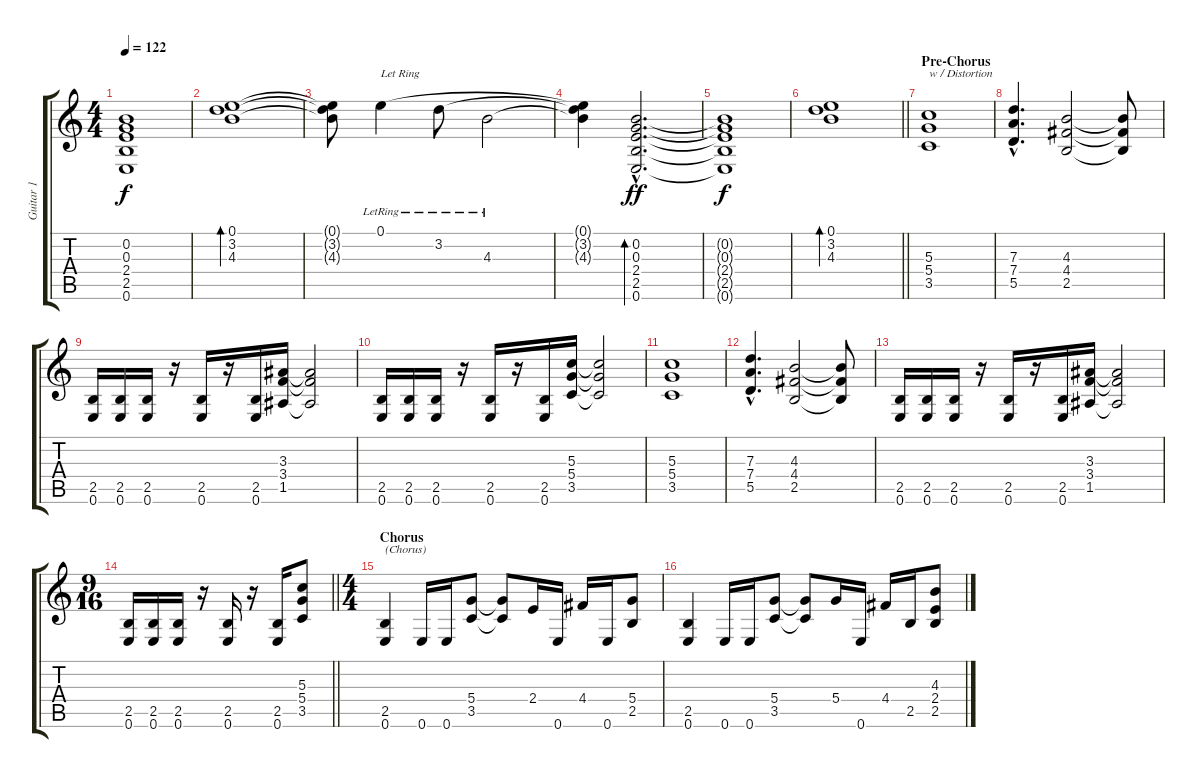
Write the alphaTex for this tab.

\track ("Guitar 1" "Guitar 1") {instrument distortionguitar}
\staff {score tabs}
\tuning (E4 B3 G3 D3 A2 E2) {hide}
\ts (4 4)
\tempo 122
\clef g2
\ks c
(0.2{t} 0.3{t} 2.4{t} 2.5{t} 0.6{t}).1{dy f} |
(0.1 3.2 4.3).1{bd 240} |
(0.1{t} 3.2{t} 4.3{t}).8 0.1{lr}.4{txt "Let Ring"} 3.2{lr}.8 4.3{lr}.2 |
(0.1{t} 3.2{t} 4.3{t}).4 (0.2{hac} 0.3{hac} 2.4{hac} 2.5{hac} 0.6{hac}).2{d bd 240 dy ff} |
(0.2{t} 0.3{t} 2.4{t} 2.5{t} 0.6{t}).1{dy f} |
\barLineRight lightlight
(0.1 3.2 4.3).1{bd 120} |
\section ("" "Pre-Chorus")
(5.3 5.4 3.5).1{txt "w / Distortion" instrument distortionguitar} |
(7.3{hac} 7.4{hac} 5.5{hac}).4{d} (4.3 4.4 2.5).2 (4.3{t} 4.4{t} 2.5{t}).8 |
(2.5 0.6).16 (2.5 0.6).16 (2.5 0.6).16 r.16 (2.5 0.6).16 r.16 (2.5 0.6).16 (3.3 3.4 1.5).16 (3.3{t} 3.4{t} 1.5{t}).2 |
(2.5 0.6).16 (2.5 0.6).16 (2.5 0.6).16 r.16 (2.5 0.6).16 r.16 (2.5 0.6).16 (5.3 5.4 3.5).16 (5.3{t} 5.4{t} 3.5{t}).2 |
(5.3 5.4 3.5).1 |
(7.3{hac} 7.4{hac} 5.5{hac}).4{d} (4.3 4.4 2.5).2 (4.3{t} 4.4{t} 2.5{t}).8 |
(2.5 0.6).16 (2.5 0.6).16 (2.5 0.6).16 r.16 (2.5 0.6).16 r.16 (2.5 0.6).16 (3.3 3.4 1.5).16 (3.3{t} 3.4{t} 1.5{t}).2 |
\ts (9 16)
\barLineRight lightlight
(2.5 0.6).16 (2.5 0.6).16 (2.5 0.6).16 r.16 (2.5 0.6).16 r.16 (2.5 0.6).16 (5.3 5.4 3.5).8 |
\ts (4 4)
\section ("" "Chorus")
(2.5 0.6).4{txt "(Chorus)"} 0.6.16 0.6.16 (5.4 3.5).8 (5.4{t} 3.5{t}).8 2.4.16 0.6.16 4.4.16 0.6.16 (5.4 2.5).8 |
(2.5 0.6).4 0.6.16 0.6.16 (5.4 3.5).8 (5.4{t} 3.5{t}).8 5.4.16 0.6.16 4.4.16 2.5.16 (4.3 2.4 2.5).8
